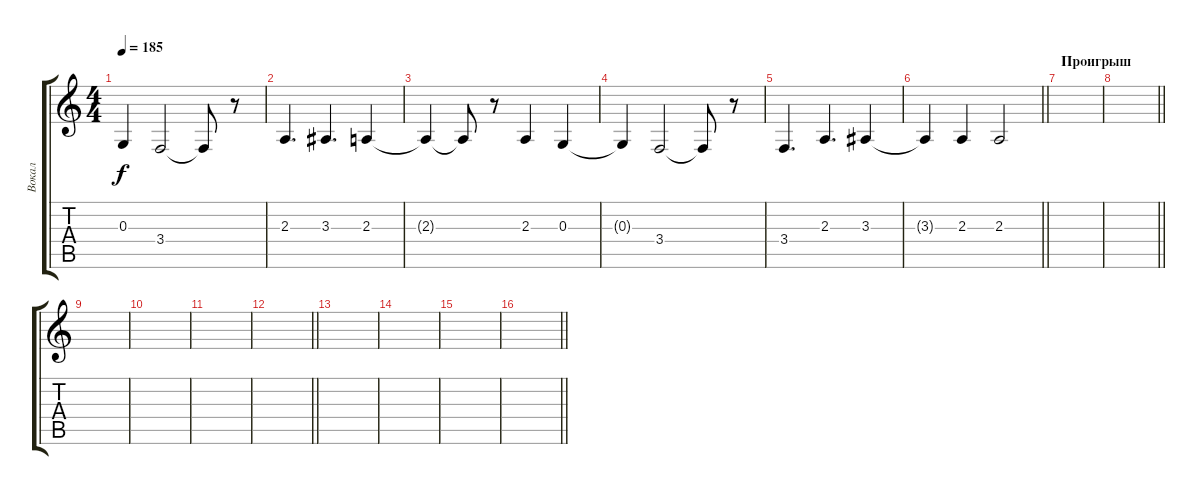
\track ("Вокал" "Вокал") {instrument lead8bassandlead}
\staff {score tabs}
\tuning (E4 B3 G3 D3 A2 E2) {hide}
\ts (4 4)
\tempo 185
\clef g2
\ks c
0.3{t}.4{dy f} 3.4.2 3.4{t}.8 r.8 |
2.3.4{d} 3.3.4{d} 2.3.4 |
2.3{t}.4 2.3{t}.8 r.8 2.3.4 0.3.4 |
0.3{t}.4 3.4.2 3.4{t}.8 r.8 |
3.4.4{d} 2.3.4{d} 3.3.4 |
\barLineRight lightlight
3.3{t}.4 2.3.4 2.3.2 |
\section ("" "Проигрыш")
|
\barLineRight lightlight
|
|
|
|
\barLineRight lightlight
|
|
|
|
\barLineRight lightlight
